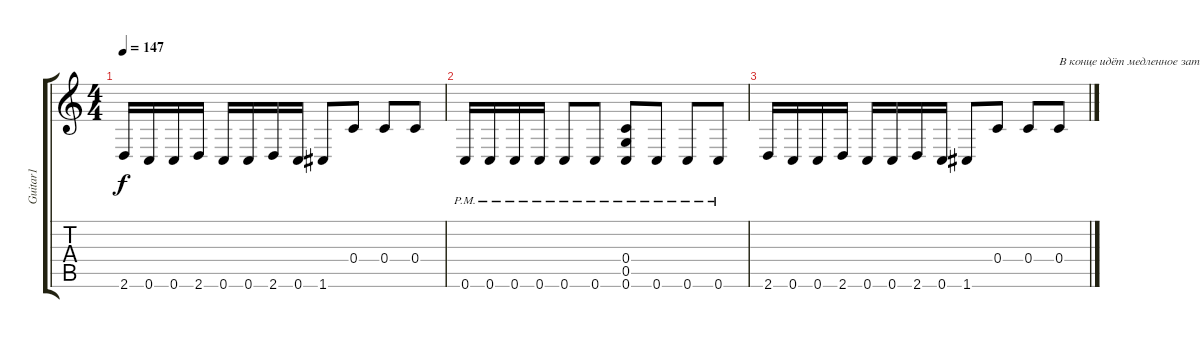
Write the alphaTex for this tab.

\track ("Guitar1" "Guitar1") {instrument distortionguitar}
\staff {score tabs}
\tuning (D4 A3 F3 C3 G2 C2) {hide}
\ts (4 4)
\tempo 147
\clef g2
\ks c
2.6.16{dy f} 0.6.16 0.6.16 2.6.16 0.6.16 0.6.16 2.6.16 0.6.16 1.6.8 0.4.8 0.4.8 0.4.8 |
0.6{pm}.16 0.6{pm}.16 0.6{pm}.16 0.6{pm}.16 0.6{pm}.8 0.6{pm}.8 (0.4 0.5 0.6{pm}).8 0.6{pm}.8 0.6{pm}.8 0.6{pm}.8 |
2.6.16 0.6.16 0.6.16 2.6.16 0.6.16 0.6.16 2.6.16 0.6.16 1.6.8 0.4.8 0.4.8 0.4.8{txt "В конце идёт медленное затихание, гдет в минуту =)"}
